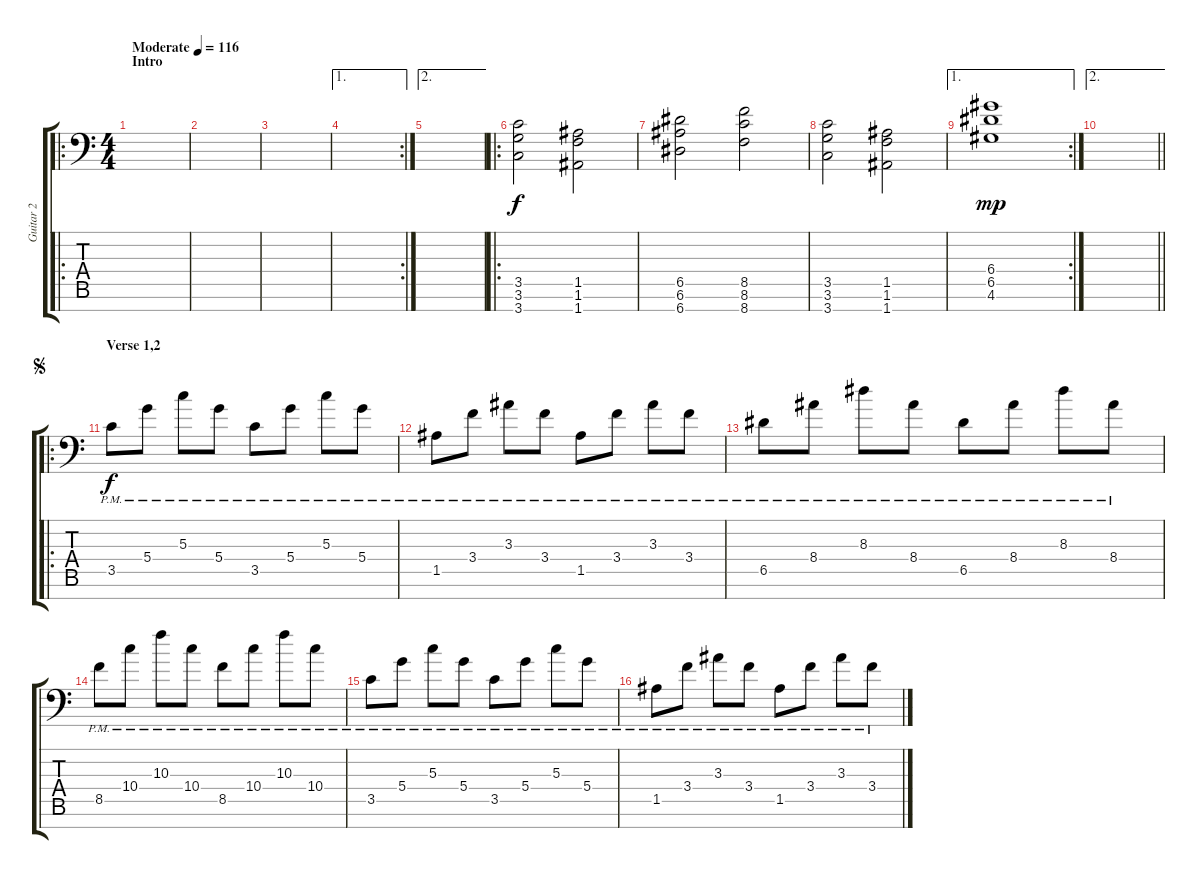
\track ("Guitar 2" "Guitar 2") {instrument distortionguitar}
\staff {score tabs}
\tuning (E4 B3 G3 D3 A2 E2 A1) {hide}
\ro
\ts (4 4)
\section ("" "Intro")
\tempo (116 "Moderate")
\clef f4
\ks c
|
|
|
\ae 1
\rc 2
|
\ae 2
|
\ro
(3.5 3.6 3.7).2 (1.5 1.6 1.7).2 |
(6.5 6.6 6.7).2 (8.5 8.6 8.7).2 |
(3.5 3.6 3.7).2 (1.5 1.6 1.7).2 |
\ae 1
\rc 2
(6.4 6.5 4.6).1{dy mp} |
\ae 2
\barLineRight lightlight
|
\ro
\section ("" "Verse 1,2")
\jump segno
3.5{pm}.8{dy f} 5.4{pm}.8 5.3{pm}.8 5.4{pm}.8 3.5{pm}.8 5.4{pm}.8 5.3{pm}.8 5.4{pm}.8 |
1.5{pm}.8 3.4{pm}.8 3.3{pm}.8 3.4{pm}.8 1.5{pm}.8 3.4{pm}.8 3.3{pm}.8 3.4{pm}.8 |
6.5{pm}.8 8.4{pm}.8 8.3{pm}.8 8.4{pm}.8 6.5{pm}.8 8.4{pm}.8 8.3{pm}.8 8.4{pm}.8 |
8.5{pm}.8 10.4{pm}.8 10.3{pm}.8 10.4{pm}.8 8.5{pm}.8 10.4{pm}.8 10.3{pm}.8 10.4{pm}.8 |
3.5{pm}.8 5.4{pm}.8 5.3{pm}.8 5.4{pm}.8 3.5{pm}.8 5.4{pm}.8 5.3{pm}.8 5.4{pm}.8 |
1.5{pm}.8 3.4{pm}.8 3.3{pm}.8 3.4{pm}.8 1.5{pm}.8 3.4{pm}.8 3.3{pm}.8 3.4{pm}.8
